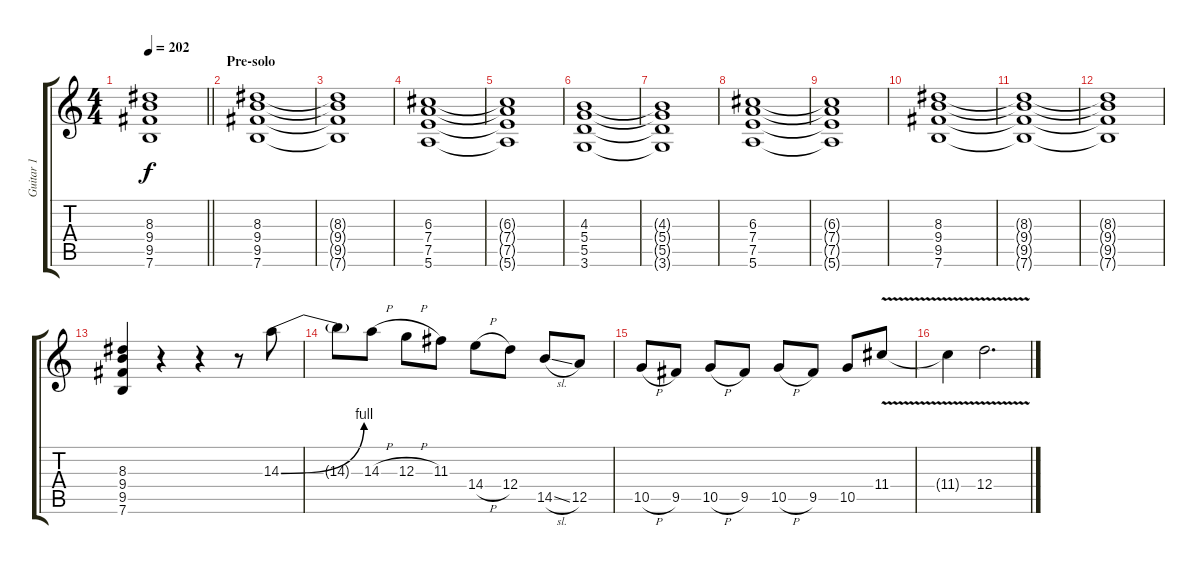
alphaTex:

\track ("Guitar 1" "Guitar 1") {instrument overdrivenguitar}
\staff {score tabs}
\tuning (E4 B3 G3 D3 A2 E2) {hide}
\ts (4 4)
\tempo 202
\clef g2
\barLineRight lightlight
\ks c
(8.3{t} 9.4{t} 9.5{t} 7.6{t}).1{dy f} |
\section ("" "Pre-solo")
(8.3 9.4 9.5 7.6).1 |
(8.3{t} 9.4{t} 9.5{t} 7.6{t}).1 |
(6.3 7.4 7.5 5.6).1 |
(6.3{t} 7.4{t} 7.5{t} 5.6{t}).1 |
(4.3 5.4 5.5 3.6).1 |
(4.3{t} 5.4{t} 5.5{t} 3.6{t}).1 |
(6.3 7.4 7.5 5.6).1 |
(6.3{t} 7.4{t} 7.5{t} 5.6{t}).1 |
(8.3 9.4 9.5 7.6).1 |
(8.3{t} 9.4{t} 9.5{t} 7.6{t}).1 |
(8.3{t} 9.4{t} 9.5{t} 7.6{t}).1 |
(8.3 9.4 9.5 7.6).4 r.4 r.4 r.8 14.3{be (bend 0 0 60 4)}.8 |
14.3{t}.8 14.3{h}.8 12.3{h}.8 11.3.8 14.4{h}.8 12.4.8 14.5{sl}.8 12.5.8 |
10.5{h}.8 9.5.8 10.5{h}.8 9.5.8 10.5{h}.8 9.5.8 10.5.8 11.4{v}.8 |
11.4{t}.4 12.4{v}.2{d}
